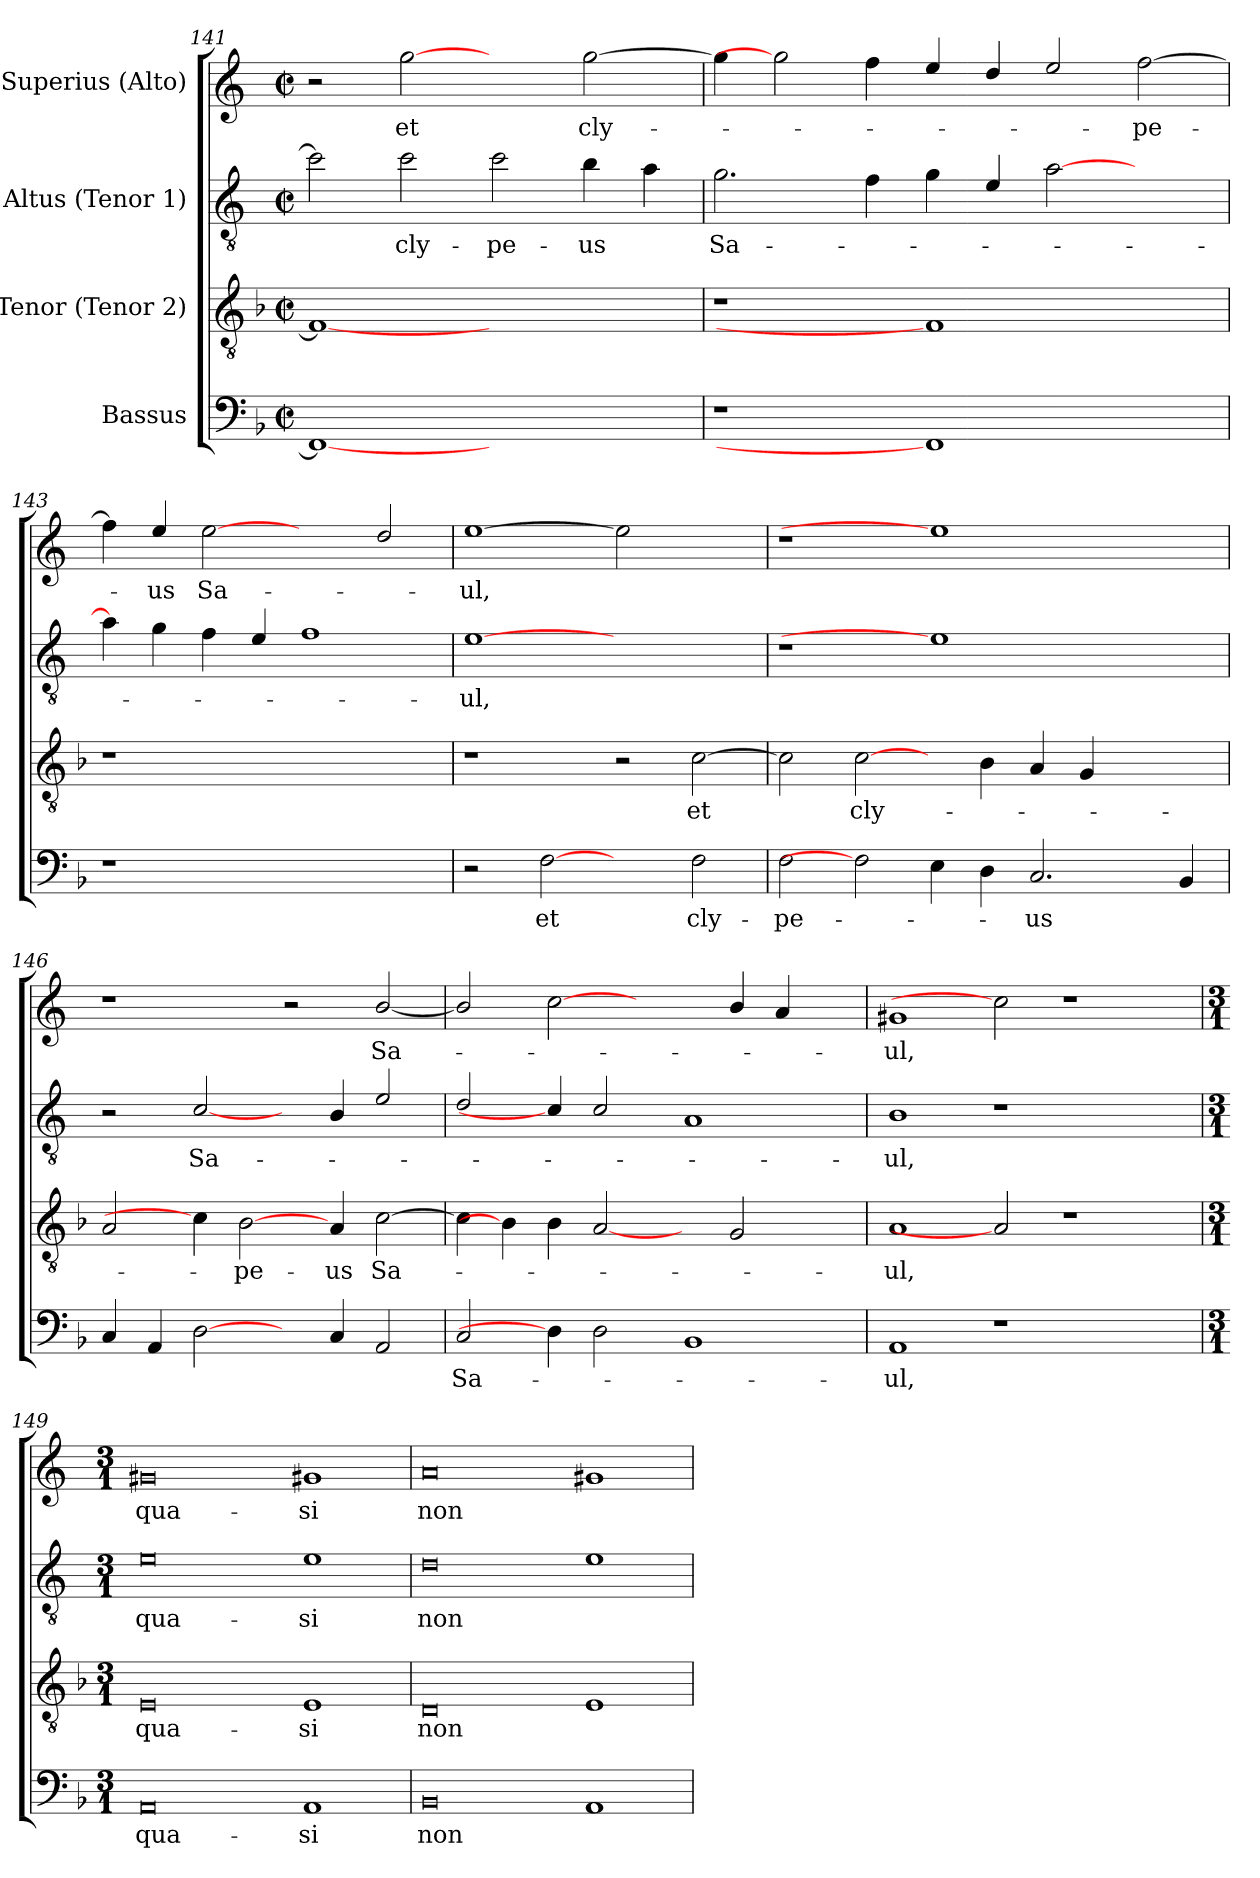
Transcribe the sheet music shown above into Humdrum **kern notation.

**kern	**text	**kern	**text	**kern	**text	**kern	**text
*part4	*part4	*part3	*part3	*part2	*part2	*part1	*part1
*staff4	*staff4	*staff3	*staff3	*staff2	*staff2	*staff1	*staff1
*I"Bassus	*	*I"Tenor (Tenor 2)	*	*I"Altus (Tenor 1)	*	*I"Superius (Alto)	*
*clefF4	*	*clefGv2	*	*clefGv2	*	*clefG2	*
*	*	*	*	*ITrd4c7	*	*ITrd4c7	*
*k[b-]	*	*k[b-]	*	*k[b-]	*	*k[b-]	*
*F:	*	*F:	*	*F:	*	*F:	*
*M2/2	*	*M2/2	*	*M2/2	*	*M2/2	*
*met(c|)	*	*met(c|)	*	*met(c|)	*	*met(c|)	*
=141	=141	=141	=141	=141	=141	=141	=141
1FF_	.	1F_	.	2f\]	.	2r	.
!	!	!	!	!	!LO:LY:b	!	!LO:LY:b
.	.	.	.	2f\	cly-	[2cc	et
!	!	!	!	!	!LO:LY:b	!	!
1ryy	.	1ryy	.	2f\	-pe-	2ryy	.
!	!	!	!	!	!LO:LY:b	!	!LO:LY:b
.	.	.	.	4e\	-us	[2cc\	cly-
.	.	.	.	4d\	.	.	.
!!LO:LB:g=z
=142	=142	=142	=142	=142	=142	=142	=142
!	!	!	!	!	!LO:LY:b	!	!
1r	.	1r	.	2.c\	Sa-	4cc\]	.
.	.	.	.	.	.	2cc]	.
.	.	.	.	4B-\	.	4b-\	.
1FF]	.	1F]	.	4c\	.	4a/	.
.	.	.	.	4A/	.	4g/	.
.	.	.	.	[2d\	.	2a/	.
!	!	!	!	!	!	!	!LO:LY:b
2ryy	.	2ryy	.	2ryy	.	[2b-\	-pe-
=143	=143	=143	=143	=143	=143	=143	=143
1r	.	1r	.	4d\]	.	4b-\]	.
!	!	!	!	!	!	!	!LO:LY:b
.	.	.	.	4c\	.	4a/	-us
!	!	!	!	!	!	!	!LO:LY:b
.	.	.	.	4B-\	.	[2a	Sa-
.	.	.	.	4A/	.	.	.
1ryy	.	1ryy	.	1B-	.	2ryy	.
.	.	.	.	.	.	2g/	.
=144	=144	=144	=144	=144	=144	=144	=144
!	!	!	!	!	!LO:LY:b	!	!LO:LY:b
2r	.	1r	.	[1A	-ul,	[1a	-ul,
!	!LO:LY:b	!	!	!	!	!	!
[2F	et	.	.	.	.	.	.
2ryy	.	2r	.	1ryy	.	2a]	.
!	!LO:LY:b	!	!LO:LY:b	!	!	!	!
2F\	cly-	[2c\	et	.	.	2ryy	.
=145	=145	=145	=145	=145	=145	=145	=145
!	!LO:LY:b	!	!	!	!	!	!
2F\	-pe-	2c\]	.	1r	.	1r	.
!	!	!	!LO:LY:b	!	!	!	!
2F]	.	[2c\	cly-	.	.	.	.
4E\	.	4ryy	.	1A]	.	1a]	.
4D\	.	4B-\	.	.	.	.	.
!	!LO:LY:b	!	!	!	!	!	!
2.C/	-us	4A/	.	.	.	.	.
.	.	4G/	.	.	.	.	.
.	.	2ryy	.	2ryy	.	2ryy	.
4BB-/	.	.	.	.	.	.	.
=146	=146	=146	=146	=146	=146	=146	=146
4C/	.	2A/	.	2r	.	1r	.
4AA/	.	.	.	.	.	.	.
!	!	!	!	!	!LO:LY:b	!	!
[2D\	.	4c\]	.	[2F/	Sa-	.	.
!	!	!	!LO:LY:b	!	!	!	!
.	.	[2B-\	-pe-	.	.	.	.
4ryy	.	.	.	4ryy	.	2r	.
!	!	!	!LO:LY:b	!	!	!	!
4C/	.	4A/	-us	4E/	.	.	.
!	!	!	!LO:LY:b	!	!	!	!LO:LY:b
2AA/	.	[2c\	Sa-	2A/	.	[2e/	Sa-
=147	=147	=147	=147	=147	=147	=147	=147
!	!LO:LY:b	!	!	!	!	!	!
2C/	Sa-	4c\]	.	2G/	.	2e/]	.
.	.	4B-\]	.	.	.	.	.
4D\]	.	4B-\	.	4F/]	.	[2f	.
2D\	.	[2A	.	2F/	.	.	.
.	.	.	.	.	.	2ryy	.
1BB-	.	4ryy	.	1D	.	.	.
.	.	2G/	.	.	.	4e/	.
.	.	.	.	.	.	4d/	.
.	.	4ryy	.	.	.	4ryy	.
=148	=148	=148	=148	=148	=148	=148	=148
!	!LO:LY:b	!	!LO:LY:b	!	!LO:LY:b	!	!LO:LY:b
1AA	-ul,	1A	-ul,	1E	-ul,	1c#X	-ul,
1r	.	2A]	.	1r	.	2f]	.
.	.	1r	.	.	.	1r	.
2ryy	.	.	.	2ryy	.	.	.
!!LO:LB:g=z
=149	=149	=149	=149	=149	=149	=149	=149
*M3/1	*	*M3/1	*	*M3/1	*	*M3/1	*
!	!LO:LY:b	!	!LO:LY:b	!	!LO:LY:b	!	!LO:LY:b
0AA	qua-	0E	qua-	0A	qua-	0c#X	qua-
!	!LO:LY:b	!	!LO:LY:b	!	!LO:LY:b	!	!LO:LY:b
1AA	-si	1E	-si	1A	-si	1c#X	-si
=150	=150	=150	=150	=150	=150	=150	=150
!	!LO:LY:b	!	!LO:LY:b	!	!LO:LY:b	!	!LO:LY:b
0BB-	non	0D	non	0G	non	0d	non
1AA	.	1E	.	1A	.	1c#X	.
=	=	=	=	=	=	=	=
*-	*-	*-	*-	*-	*-	*-	*-
